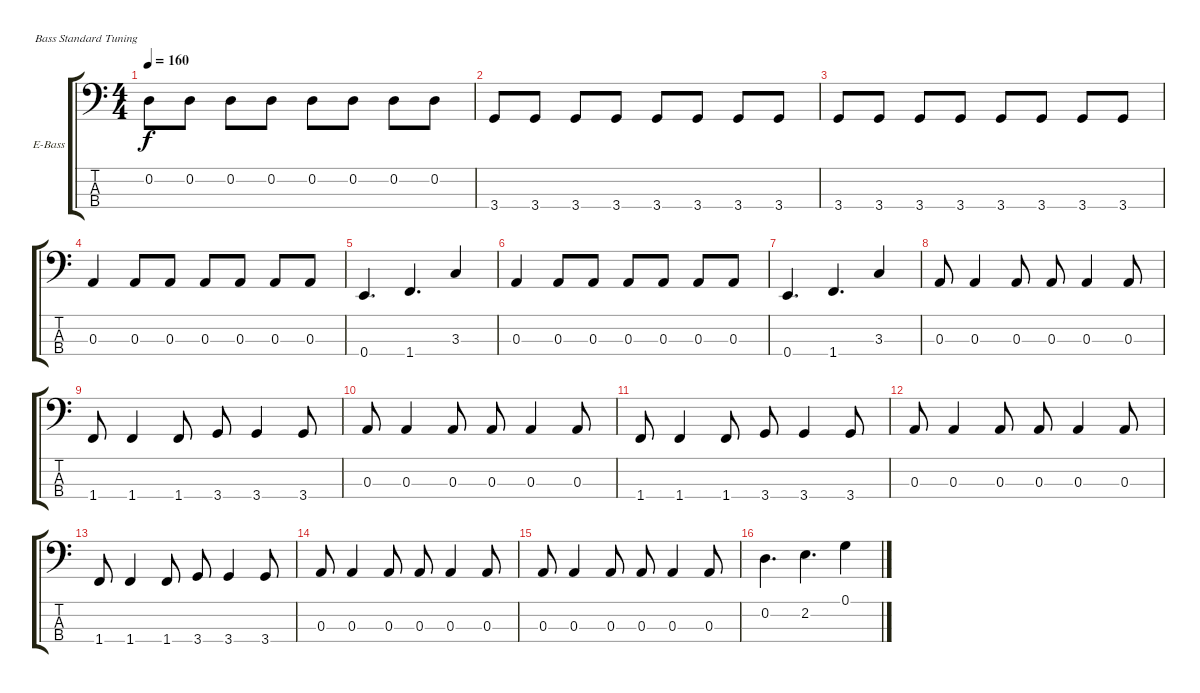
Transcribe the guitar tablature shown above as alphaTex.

\bracketExtendMode groupsimilarinstruments
\firstSystemTrackNameOrientation horizontal
\otherSystemsTrackNameOrientation horizontal
\track ("Bass" "E-Bass") {instrument electricbasspick}
\staff {score tabs}
\tuning (G2 D2 A1 E1)
\ts (4 4)
\tempo 160
\clef f4
\ks c
0.2.8{dy f} 0.2.8 0.2.8 0.2.8 0.2.8 0.2.8 0.2.8 0.2.8 |
3.4.8 3.4.8 3.4.8 3.4.8 3.4.8 3.4.8 3.4.8 3.4.8 |
3.4.8 3.4.8 3.4.8 3.4.8 3.4.8 3.4.8 3.4.8 3.4.8 |
0.3.4 0.3.8 0.3.8 0.3.8 0.3.8 0.3.8 0.3.8 |
0.4.4{d} 1.4.4{d} 3.3.4 |
0.3.4 0.3.8 0.3.8 0.3.8 0.3.8 0.3.8 0.3.8 |
0.4.4{d} 1.4.4{d} 3.3.4 |
0.3.8 0.3.4 0.3.8 0.3.8 0.3.4 0.3.8 |
1.4.8 1.4.4 1.4.8 3.4.8 3.4.4 3.4.8 |
0.3.8 0.3.4 0.3.8 0.3.8 0.3.4 0.3.8 |
1.4.8 1.4.4 1.4.8 3.4.8 3.4.4 3.4.8 |
0.3.8 0.3.4 0.3.8 0.3.8 0.3.4 0.3.8 |
1.4.8 1.4.4 1.4.8 3.4.8 3.4.4 3.4.8 |
0.3.8 0.3.4 0.3.8 0.3.8 0.3.4 0.3.8 |
0.3.8 0.3.4 0.3.8 0.3.8 0.3.4 0.3.8 |
0.2.4{d} 2.2.4{d} 0.1.4
